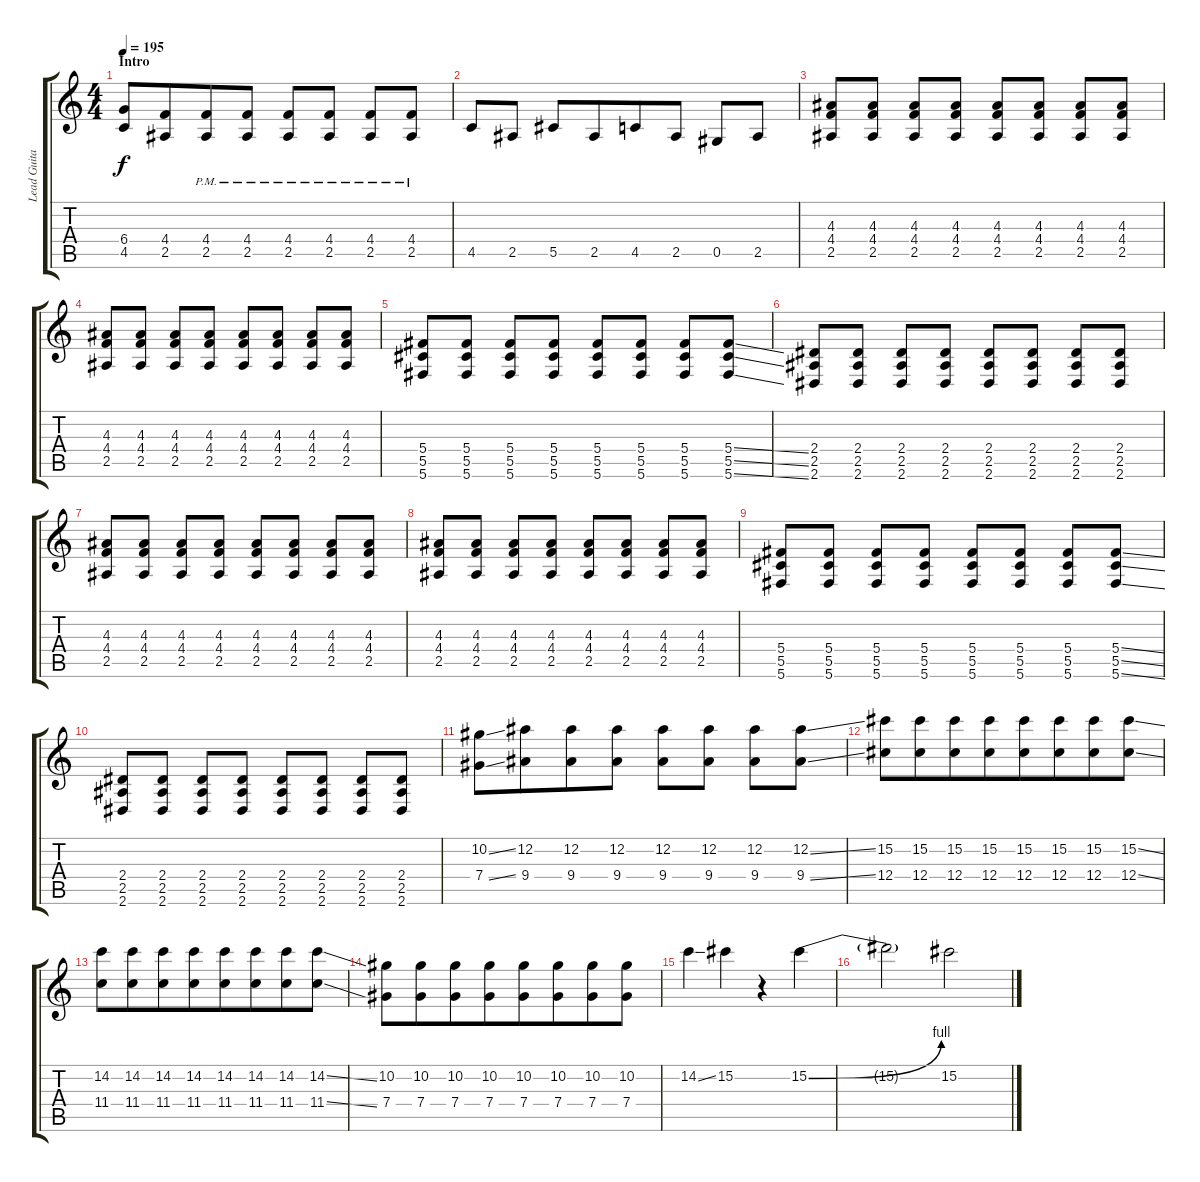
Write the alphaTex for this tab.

\track ("Lead Guitar" "Lead Guita") {instrument distortionguitar}
\staff {score tabs}
\tuning (Eb4 Bb3 Gb3 Db3 Ab2 Db2) {hide}
\ts (4 4)
\section ("" "Intro")
\tempo 195
\clef g2
\ks c
(6.4 4.5).8{dy f instrument distortionguitar beam merge} (4.4 2.5).8{beam merge} (4.4{pm} 2.5{pm}).8 (4.4{pm} 2.5{pm}).8 (4.4{pm} 2.5{pm}).8{beam merge} (4.4{pm} 2.5{pm}).8 (4.4{pm} 2.5{pm}).8 (4.4{pm} 2.5{pm}).8 |
4.5.8 2.5.8 5.5.8 2.5.8{beam merge} 4.5.8 2.5.8 0.5.8{beam merge} 2.5.8 |
(4.3 4.4 2.5).8 (4.3 4.4 2.5).8 (4.3 4.4 2.5).8 (4.3 4.4 2.5).8 (4.3 4.4 2.5).8 (4.3 4.4 2.5).8 (4.3 4.4 2.5).8{beam merge} (4.3 4.4 2.5).8 |
(4.3 4.4 2.5).8 (4.3 4.4 2.5).8 (4.3 4.4 2.5).8 (4.3 4.4 2.5).8 (4.3 4.4 2.5).8 (4.3 4.4 2.5).8 (4.3 4.4 2.5).8{beam merge} (4.3 4.4 2.5).8 |
(5.4 5.5 5.6).8 (5.4 5.5 5.6).8 (5.4 5.5 5.6).8 (5.4 5.5 5.6).8 (5.4 5.5 5.6).8 (5.4 5.5 5.6).8 (5.4 5.5 5.6).8{beam merge} (5.4{ss} 5.5{ss} 5.6{ss}).8 |
(2.4 2.5 2.6).8 (2.4 2.5 2.6).8 (2.4 2.5 2.6).8 (2.4 2.5 2.6).8 (2.4 2.5 2.6).8 (2.4 2.5 2.6).8 (2.4 2.5 2.6).8{beam merge} (2.4 2.5 2.6).8 |
(4.3 4.4 2.5).8 (4.3 4.4 2.5).8 (4.3 4.4 2.5).8 (4.3 4.4 2.5).8 (4.3 4.4 2.5).8 (4.3 4.4 2.5).8 (4.3 4.4 2.5).8{beam merge} (4.3 4.4 2.5).8 |
(4.3 4.4 2.5).8 (4.3 4.4 2.5).8 (4.3 4.4 2.5).8 (4.3 4.4 2.5).8 (4.3 4.4 2.5).8 (4.3 4.4 2.5).8 (4.3 4.4 2.5).8{beam merge} (4.3 4.4 2.5).8 |
(5.4 5.5 5.6).8 (5.4 5.5 5.6).8 (5.4 5.5 5.6).8 (5.4 5.5 5.6).8 (5.4 5.5 5.6).8 (5.4 5.5 5.6).8 (5.4 5.5 5.6).8{beam merge} (5.4{ss} 5.5{ss} 5.6{ss}).8 |
(2.4 2.5 2.6).8 (2.4 2.5 2.6).8 (2.4 2.5 2.6).8 (2.4 2.5 2.6).8 (2.4 2.5 2.6).8 (2.4 2.5 2.6).8 (2.4 2.5 2.6).8{beam merge} (2.4 2.5 2.6).8 |
(10.2{ss} 7.4{ss}).8{beam merge} (12.2 9.4).8{beam merge} (12.2 9.4).8{beam merge} (12.2 9.4).8 (12.2 9.4).8{beam merge} (12.2 9.4).8 (12.2 9.4).8 (12.2{ss} 9.4{ss}).8 |
(15.2 12.4).8 (15.2 12.4).8{beam merge} (15.2 12.4).8{beam merge} (15.2 12.4).8{beam merge} (15.2 12.4).8{beam merge} (15.2 12.4).8{beam merge} (15.2 12.4).8 (15.2{ss} 12.4{ss}).8 |
(14.2 11.4).8 (14.2 11.4).8{beam merge} (14.2 11.4).8{beam merge} (14.2 11.4).8{beam merge} (14.2 11.4).8{beam merge} (14.2 11.4).8{beam merge} (14.2 11.4).8 (14.2{ss} 11.4{ss}).8 |
(10.2 7.4).8 (10.2 7.4).8{beam merge} (10.2 7.4).8{beam merge} (10.2 7.4).8{beam merge} (10.2 7.4).8{beam merge} (10.2 7.4).8{beam merge} (10.2 7.4).8 (10.2 7.4).8 |
14.2{ss}.4 15.2.4 r.4{beam merge} 15.2{be (bend 0 0 60 4)}.4 |
15.2{t}.2{beam merge} 15.2.2
